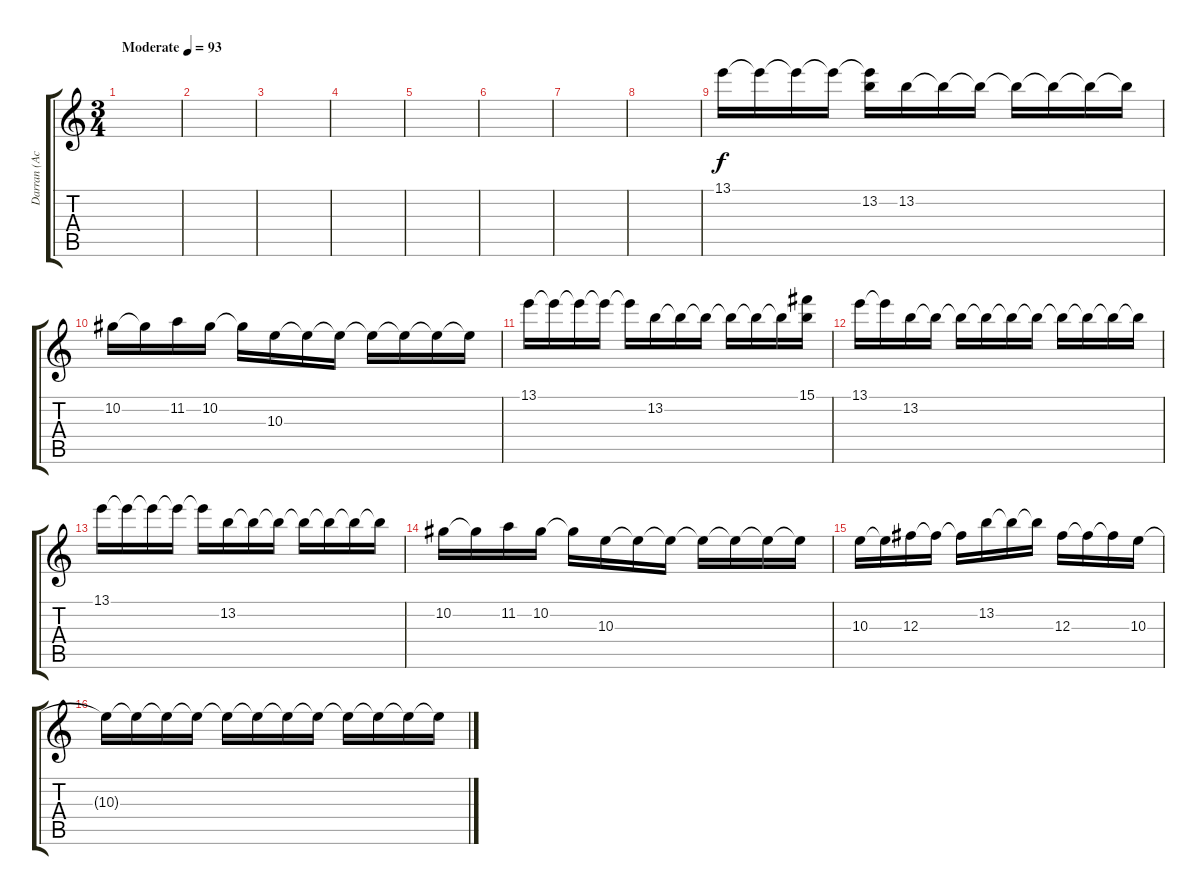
\track ("Darran (Acoustic)" "Darran (Ac") {instrument acousticguitarsteel}
\staff {score tabs}
\tuning (Eb4 Bb3 Gb3 Db3 Ab2 Db2) {hide}
\ts (3 4)
\tempo (93 "Moderate")
\clef g2
\ks c
|
|
|
|
|
|
|
|
13.1.16 13.1{t}.16 13.1{t}.16 13.1{t}.16 (13.1{t} 13.2).16 13.2.16 13.2{t}.16 13.2{t}.16 13.2{t}.16 13.2{t}.16 13.2{t}.16 13.2{t}.16 |
10.2.16 10.2{t}.16 11.2.16 10.2.16 10.2{t}.16 10.3.16 10.3{t}.16 10.3{t}.16 10.3{t}.16 10.3{t}.16 10.3{t}.16 10.3{t}.16 |
13.1.16 13.1{t}.16 13.1{t}.16 13.1{t}.16 13.1{t}.16 13.2.16 13.2{t}.16 13.2{t}.16 13.2{t}.16 13.2{t}.16 13.2{t}.16 (15.1 13.2{t}).16 |
13.1.16 13.1{t}.16 13.2.16 13.2{t}.16 13.2{t}.16 13.2{t}.16 13.2{t}.16 13.2{t}.16 13.2{t}.16 13.2{t}.16 13.2{t}.16 13.2{t}.16 |
13.1.16 13.1{t}.16 13.1{t}.16 13.1{t}.16 13.1{t}.16 13.2.16 13.2{t}.16 13.2{t}.16 13.2{t}.16 13.2{t}.16 13.2{t}.16 13.2{t}.16 |
10.2.16 10.2{t}.16 11.2.16 10.2.16 10.2{t}.16 10.3.16 10.3{t}.16 10.3{t}.16 10.3{t}.16 10.3{t}.16 10.3{t}.16 10.3{t}.16 |
10.3.16 10.3{t}.16 12.3.16 12.3{t}.16 12.3{t}.16 13.2.16 13.2{t}.16 13.2{t}.16 12.3.16 12.3{t}.16 12.3{t}.16 10.3.16 |
10.3{t}.16 10.3{t}.16 10.3{t}.16 10.3{t}.16 10.3{t}.16 10.3{t}.16 10.3{t}.16 10.3{t}.16 10.3{t}.16 10.3{t}.16 10.3{t}.16 10.3{t}.16
